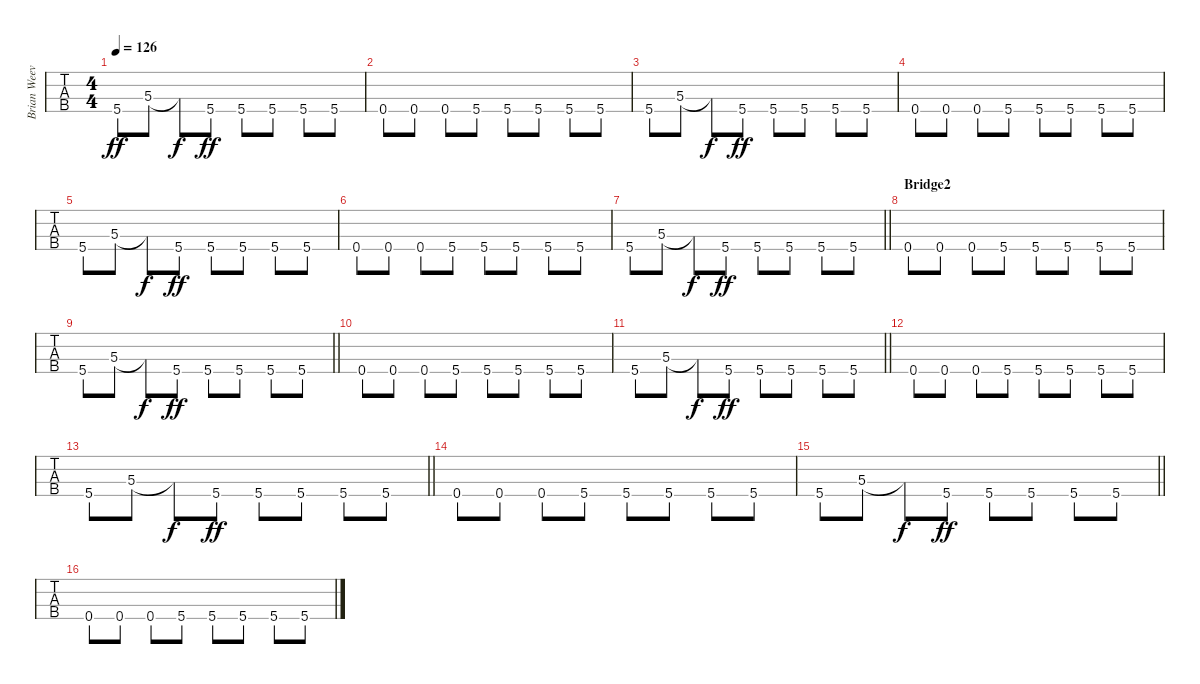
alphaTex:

\track ("Brian Weever" "Brian Weev") {instrument electricbassfinger}
\staff {tabs}
\tuning (G2 D2 A1 E1) {hide}
\ts (4 4)
\tempo 126
\clef f4
\ks c
5.4.8{dy ff} 5.3.8 5.3{t}.8{dy f} 5.4.8{dy ff} 5.4.8 5.4.8 5.4.8 5.4.8 |
0.4.8 0.4.8 0.4.8 5.4.8 5.4.8 5.4.8 5.4.8 5.4.8 |
5.4.8 5.3.8 5.3{t}.8{dy f} 5.4.8{dy ff} 5.4.8 5.4.8 5.4.8 5.4.8 |
0.4.8 0.4.8 0.4.8 5.4.8 5.4.8 5.4.8 5.4.8 5.4.8 |
5.4.8 5.3.8 5.3{t}.8{dy f} 5.4.8{dy ff} 5.4.8 5.4.8 5.4.8 5.4.8 |
0.4.8 0.4.8 0.4.8 5.4.8 5.4.8 5.4.8 5.4.8 5.4.8 |
\barLineRight lightlight
5.4.8 5.3.8 5.3{t}.8{dy f} 5.4.8{dy ff} 5.4.8 5.4.8 5.4.8 5.4.8 |
\section ("" "Bridge2")
0.4.8 0.4.8 0.4.8 5.4.8 5.4.8 5.4.8 5.4.8 5.4.8 |
\barLineRight lightlight
5.4.8 5.3.8 5.3{t}.8{dy f} 5.4.8{dy ff} 5.4.8 5.4.8 5.4.8 5.4.8 |
0.4.8 0.4.8 0.4.8 5.4.8 5.4.8 5.4.8 5.4.8 5.4.8 |
\barLineRight lightlight
5.4.8 5.3.8 5.3{t}.8{dy f} 5.4.8{dy ff} 5.4.8 5.4.8 5.4.8 5.4.8 |
0.4.8 0.4.8 0.4.8 5.4.8 5.4.8 5.4.8 5.4.8 5.4.8 |
\barLineRight lightlight
5.4.8 5.3.8 5.3{t}.8{dy f} 5.4.8{dy ff} 5.4.8 5.4.8 5.4.8 5.4.8 |
0.4.8 0.4.8 0.4.8 5.4.8 5.4.8 5.4.8 5.4.8 5.4.8 |
\barLineRight lightlight
5.4.8 5.3.8 5.3{t}.8{dy f} 5.4.8{dy ff} 5.4.8 5.4.8 5.4.8 5.4.8 |
0.4.8 0.4.8 0.4.8 5.4.8 5.4.8 5.4.8 5.4.8 5.4.8
